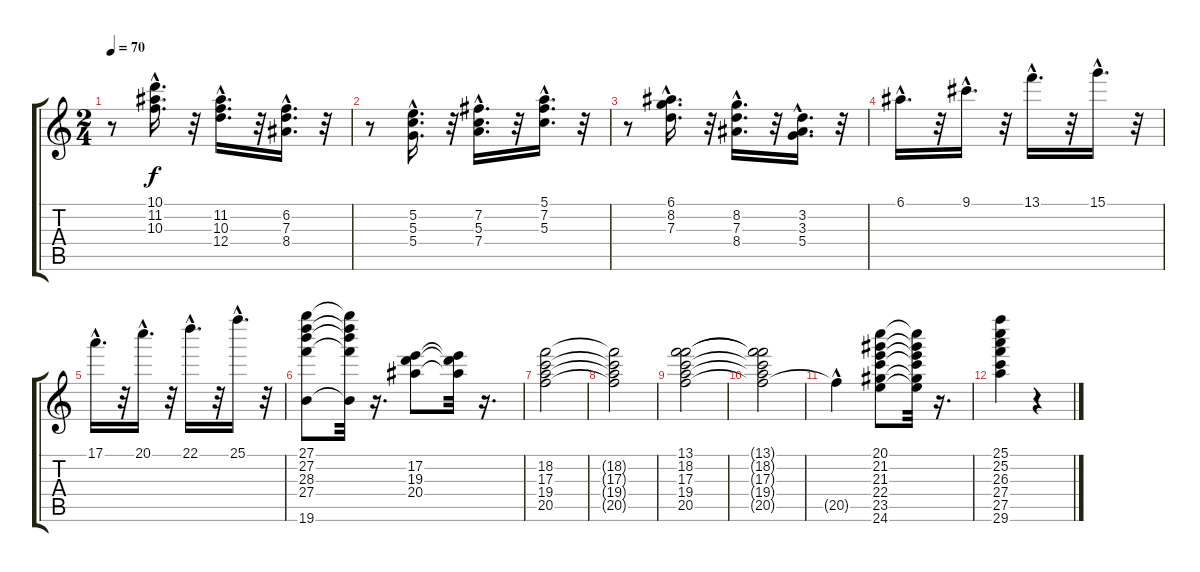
\track "" {instrument electricguitarclean}
\staff {score tabs}
\tuning (E4 B3 G3 D3 A2 E2) {hide}
\ts (2 4)
\tempo 70
\clef g2
\ks c
r.8{dy f} (10.1{hac} 11.2{hac} 10.3{hac}).16{d} r.32 (11.2{hac} 10.3{hac} 12.4{hac}).16{d} r.32 (6.2{hac} 7.3{hac} 8.4{hac}).16{d} r.32 |
r.8 (5.2{hac} 5.3{hac} 5.4{hac}).16{d} r.32 (7.2{hac} 5.3{hac} 7.4{hac}).16{d} r.32 (5.1{hac} 7.2{hac} 5.3{hac}).16{d} r.32 |
r.8 (6.1{hac} 8.2{hac} 7.3{hac}).16{d} r.32 (8.2{hac} 7.3{hac} 8.4{hac}).16{d} r.32 (3.2{hac} 3.3{hac} 5.4{hac}).16{d} r.32 |
6.1{hac}.16{d} r.32 9.1{hac}.16{d} r.32 13.1{hac}.16{d} r.32 15.1{hac}.16{d} r.32 |
17.1{hac}.16{d} r.32 20.1{hac}.16{d} r.32 22.1{hac}.16{d} r.32 25.1{hac}.16{d} r.32 |
(27.1 27.2 28.3 27.4 19.6).8 (27.1{t} 27.2{t} 28.3{t} 27.4{t} 19.6{t}).32 r.16{d} (17.2 19.3 20.4).8 (17.2{t} 19.3{t} 20.4{t}).32 r.16{d} |
(18.2 17.3 19.4 20.5).2 |
(18.2{t} 17.3{t} 19.4{t} 20.5{t}).2 |
(13.1 18.2 17.3 19.4 20.5).2 |
(13.1{t} 18.2{t} 17.3{t} 19.4{t} 20.5{t}).2 |
20.5{hac t}.4 (20.1 21.2 21.3 22.4 23.5 24.6).8 (20.1{t} 21.2{t} 21.3{t} 22.4{t} 23.5{t} 24.6{t}).32 r.16{d} |
(25.1 25.2 26.3 27.4 27.5 29.6).4 r.4
